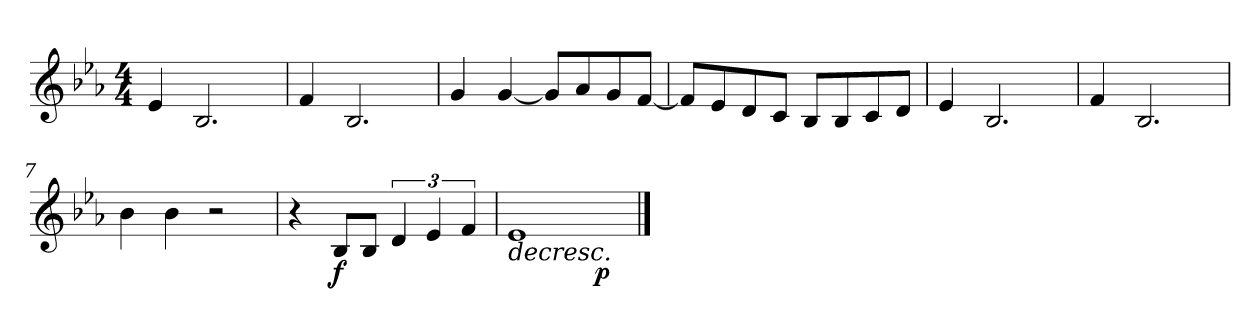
**kern	**dynam
*part1	*part1
*staff1	*staff1
*clefG2	*
*k[b-e-a-]	*
*E-:	*
*M4/4	*
*MM120	*
=1	=1
4e-/	.
2.B-/	.
=2	=2
4f/	.
2.B-/	.
=3	=3
4g/	.
[4g/	.
8g/L]	.
8a-/	.
8g/	.
[8f/J	.
=4	=4
8f/L]	.
8e-/	.
8d/	.
8c/J	.
8B-/L	.
8B-/	.
8c/	.
8d/J	.
=5	=5
4e-/	.
2.B-/	.
!!LO:LB:g=z
=6	=6
4f/	.
2.B-/	.
=7	=7
4b-\	.
4b-\	.
2r	.
=8	=8
4r	.
!	!LO:DY:b
8B-/L	f
8B-/J	.
6d/	.
6e-/	.
6f/	.
=9	=9
!	!LO:HP:b
*^	*
1e-	2.ryy	>
!	!	!LO:DY:b
.	4ryy	p
.	.	]
*v	*v	*
==	==
*-	*-
